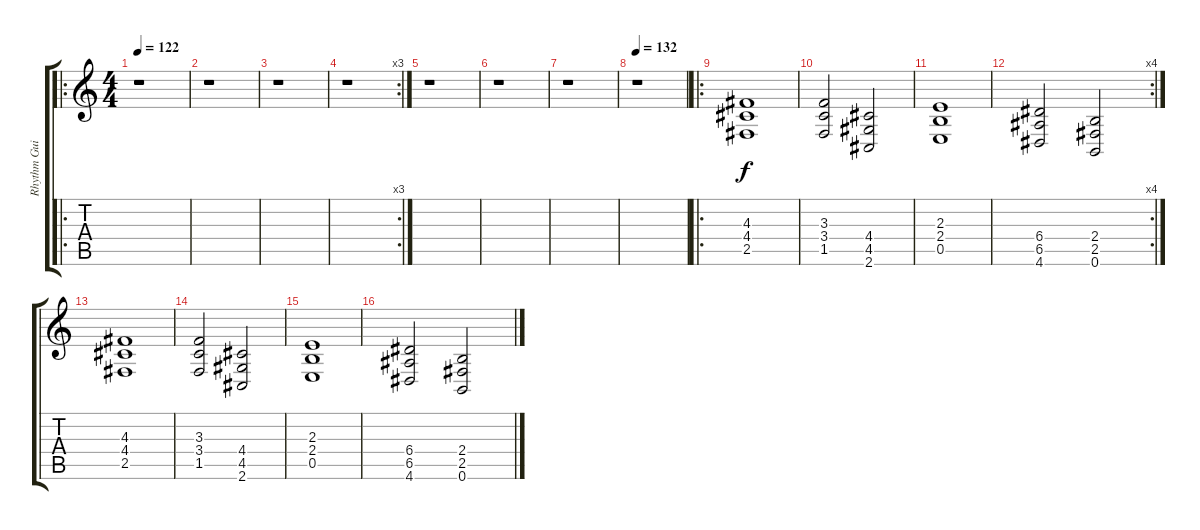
\track ("Rhythm Guitar" "Rhythm Gui") {instrument distortionguitar}
\staff {score tabs}
\tuning (B3 Gb3 D3 A2 E2 B1) {hide}
\ro
\ts (4 4)
\tempo 122
\clef g2
\ks c
r.1{dy f volume 13} |
r.1 |
r.1 |
\rc 3
r.1 |
r.1 |
r.1 |
r.1 |
\tempo 132
r.1 |
\ro
(4.3 4.4 2.5).1 |
(3.3 3.4 1.5).2 (4.4 4.5 2.6).2 |
(2.3 2.4 0.5).1 |
\rc 4
(6.4 6.5 4.6).2 (2.4 2.5 0.6).2 |
(4.3 4.4 2.5).1 |
(3.3 3.4 1.5).2 (4.4 4.5 2.6).2 |
(2.3 2.4 0.5).1 |
(6.4 6.5 4.6).2 (2.4 2.5 0.6).2
